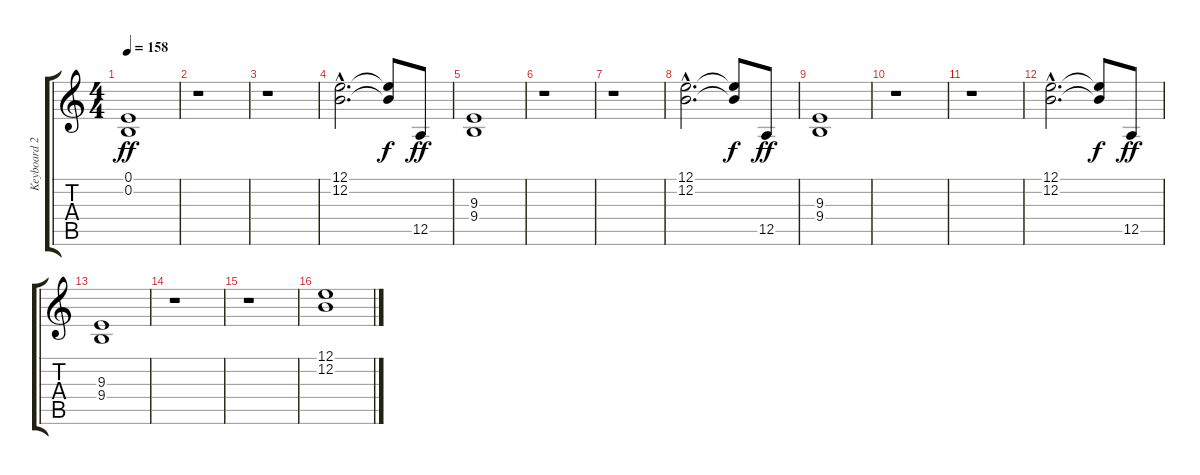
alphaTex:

\track ("Keyboard 2" "Keyboard 2") {instrument brightacousticpiano}
\staff {score tabs}
\tuning (E4 B3 G3 D3 A2 E2) {hide}
\ts (4 4)
\tempo 158
\clef g2
\ks c
(0.1 0.2).1{dy ff} |
r.1 |
r.1 |
(12.1{hac} 12.2{hac}).2{d} (12.1{t} 12.2{t}).8{dy f} 12.5.8{dy ff} |
(9.3 9.4).1 |
r.1 |
r.1 |
(12.1{hac} 12.2{hac}).2{d} (12.1{t} 12.2{t}).8{dy f} 12.5.8{dy ff} |
(9.3 9.4).1 |
r.1 |
r.1 |
(12.1{hac} 12.2{hac}).2{d} (12.1{t} 12.2{t}).8{dy f} 12.5.8{dy ff} |
(9.3 9.4).1 |
r.1 |
r.1 |
(12.1 12.2).1
